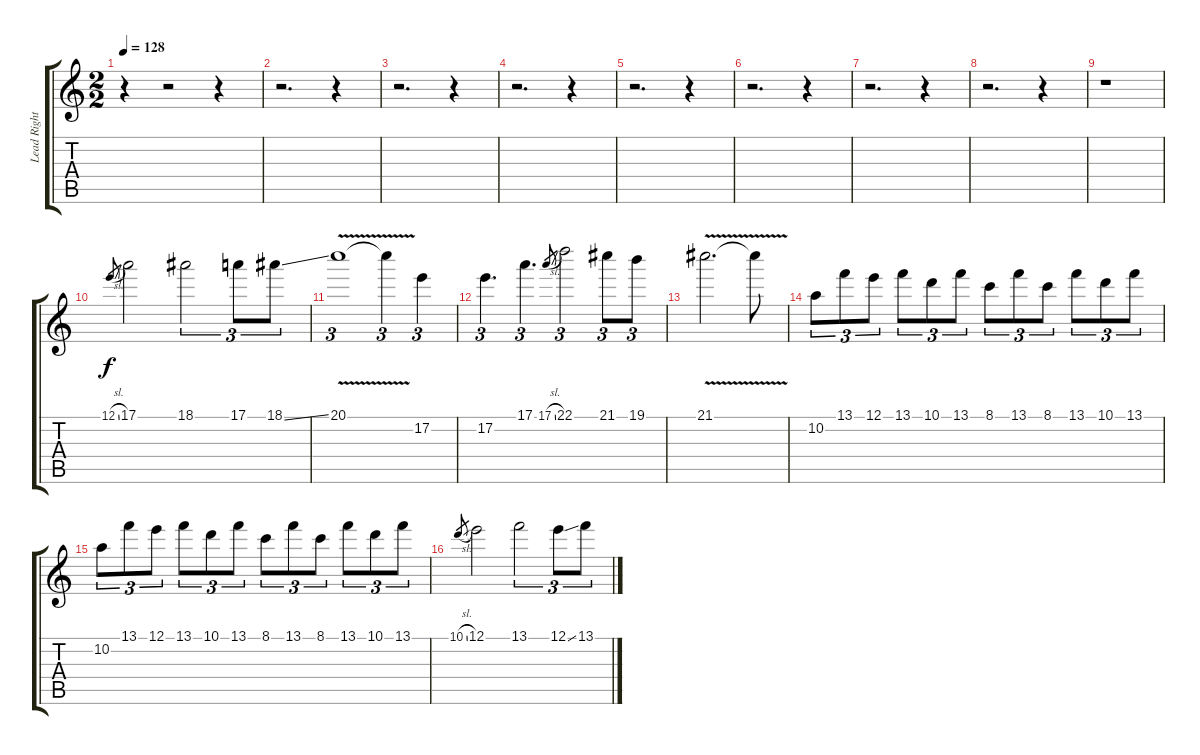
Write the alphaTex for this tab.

\track ("Lead Right" "Lead Right") {instrument overdrivenguitar}
\staff {score tabs}
\tuning (E4 B3 G3 D3 A2 D2) {hide}
\ts (2 2)
\tempo 128
\clef g2
\ks c
r.4{dy f} r.2 r.4 |
r.2{d} r.4 |
r.2{d} r.4 |
r.2{d} r.4 |
r.2{d} r.4 |
r.2{d} r.4 |
r.2{d} r.4 |
r.2{d} r.4 |
r.1 |
12.1{sl}.8{gr} 17.1.2 18.1.2{tu (3 2)} 17.1.8{tu (3 2)} 18.1{ss}.8{tu (3 2)} |
20.1{v}.1{tu (3 2)} 20.1{t}.4{tu (3 2)} 17.2.4{tu (3 2)} |
17.2.4{d tu (3 2)} 17.1.4{d tu (3 2)} 17.1{sl}.8{gr} 22.1.2{tu (3 2)} 21.1.8{tu (3 2)} 19.1.8{tu (3 2)} |
21.1{v}.2{d} 21.1{t}.8 |
10.2.8{tu (3 2)} 13.1.8{tu (3 2)} 12.1.8{tu (3 2)} 13.1.8{tu (3 2)} 10.1.8{tu (3 2)} 13.1.8{tu (3 2)} 8.1.8{tu (3 2)} 13.1.8{tu (3 2)} 8.1.8{tu (3 2)} 13.1.8{tu (3 2)} 10.1.8{tu (3 2)} 13.1.8{tu (3 2)} |
10.2.8{tu (3 2)} 13.1.8{tu (3 2)} 12.1.8{tu (3 2)} 13.1.8{tu (3 2)} 10.1.8{tu (3 2)} 13.1.8{tu (3 2)} 8.1.8{tu (3 2)} 13.1.8{tu (3 2)} 8.1.8{tu (3 2)} 13.1.8{tu (3 2)} 10.1.8{tu (3 2)} 13.1.8{tu (3 2)} |
10.1{sl}.8{gr} 12.1.2 13.1.2{tu (3 2)} 12.1{ss}.8{tu (3 2)} 13.1.8{tu (3 2)}
